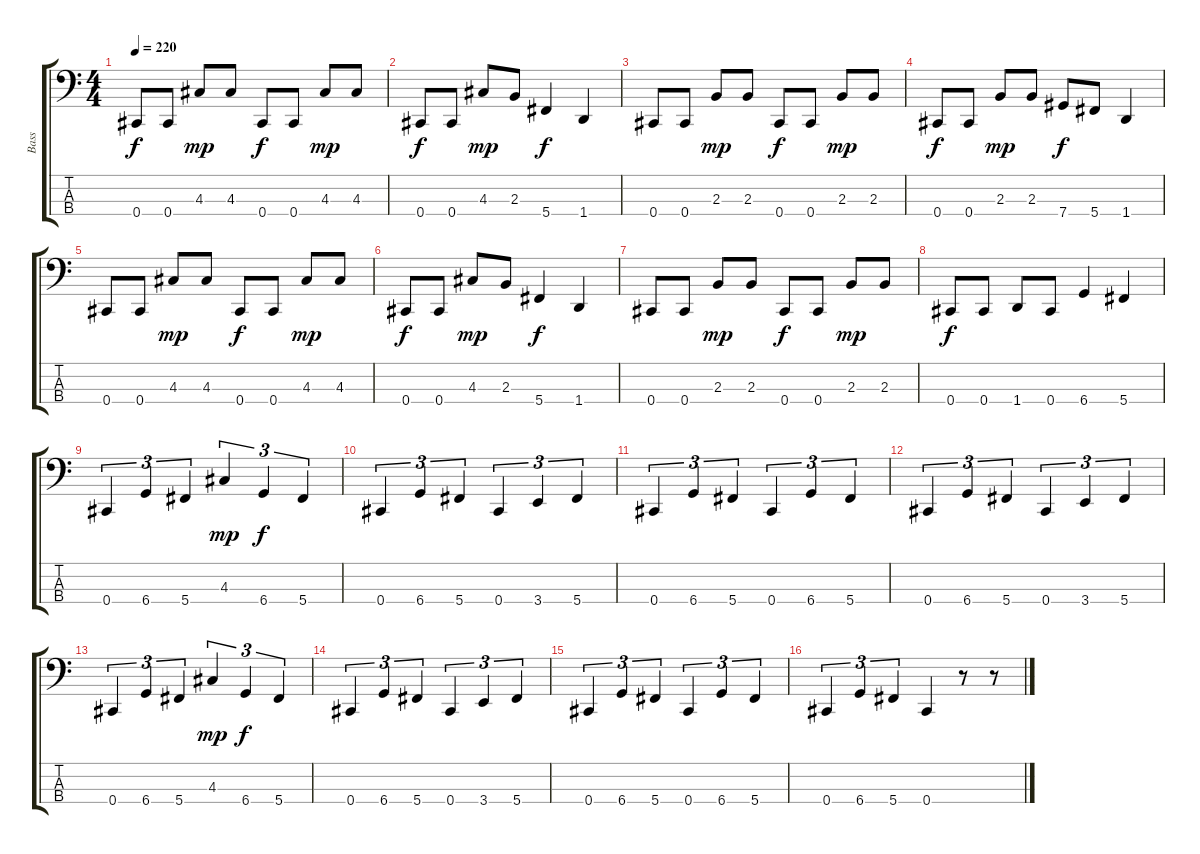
\track ("Bass" "Bass") {instrument electricbasspick}
\staff {score tabs}
\tuning (G2 D2 A1 Db1) {hide}
\ts (4 4)
\tempo 220
\clef f4
\ks c
0.4.8{dy f} 0.4.8 4.3.8{dy mp} 4.3.8 0.4.8{dy f} 0.4.8 4.3.8{dy mp} 4.3.8 |
0.4.8{dy f} 0.4.8 4.3.8{dy mp} 2.3.8 5.4.4{dy f} 1.4.4 |
0.4.8 0.4.8 2.3.8{dy mp} 2.3.8 0.4.8{dy f} 0.4.8 2.3.8{dy mp} 2.3.8 |
0.4.8{dy f} 0.4.8 2.3.8{dy mp} 2.3.8 7.4.8{dy f} 5.4.8 1.4.4 |
0.4.8 0.4.8 4.3.8{dy mp} 4.3.8 0.4.8{dy f} 0.4.8 4.3.8{dy mp} 4.3.8 |
0.4.8{dy f} 0.4.8 4.3.8{dy mp} 2.3.8 5.4.4{dy f} 1.4.4 |
0.4.8 0.4.8 2.3.8{dy mp} 2.3.8 0.4.8{dy f} 0.4.8 2.3.8{dy mp} 2.3.8 |
0.4.8{dy f} 0.4.8 1.4.8 0.4.8 6.4.4 5.4.4 |
0.4.4{tu (3 2)} 6.4.4{tu (3 2)} 5.4.4{tu (3 2)} 4.3.4{tu (3 2) dy mp} 6.4.4{tu (3 2) dy f} 5.4.4{tu (3 2)} |
0.4.4{tu (3 2)} 6.4.4{tu (3 2)} 5.4.4{tu (3 2)} 0.4.4{tu (3 2)} 3.4.4{tu (3 2)} 5.4.4{tu (3 2)} |
0.4.4{tu (3 2)} 6.4.4{tu (3 2)} 5.4.4{tu (3 2)} 0.4.4{tu (3 2)} 6.4.4{tu (3 2)} 5.4.4{tu (3 2)} |
0.4.4{tu (3 2)} 6.4.4{tu (3 2)} 5.4.4{tu (3 2)} 0.4.4{tu (3 2)} 3.4.4{tu (3 2)} 5.4.4{tu (3 2)} |
0.4.4{tu (3 2)} 6.4.4{tu (3 2)} 5.4.4{tu (3 2)} 4.3.4{tu (3 2) dy mp} 6.4.4{tu (3 2) dy f} 5.4.4{tu (3 2)} |
0.4.4{tu (3 2)} 6.4.4{tu (3 2)} 5.4.4{tu (3 2)} 0.4.4{tu (3 2)} 3.4.4{tu (3 2)} 5.4.4{tu (3 2)} |
0.4.4{tu (3 2)} 6.4.4{tu (3 2)} 5.4.4{tu (3 2)} 0.4.4{tu (3 2)} 6.4.4{tu (3 2)} 5.4.4{tu (3 2)} |
0.4.4{tu (3 2)} 6.4.4{tu (3 2)} 5.4.4{tu (3 2)} 0.4.4 r.8 r.8
